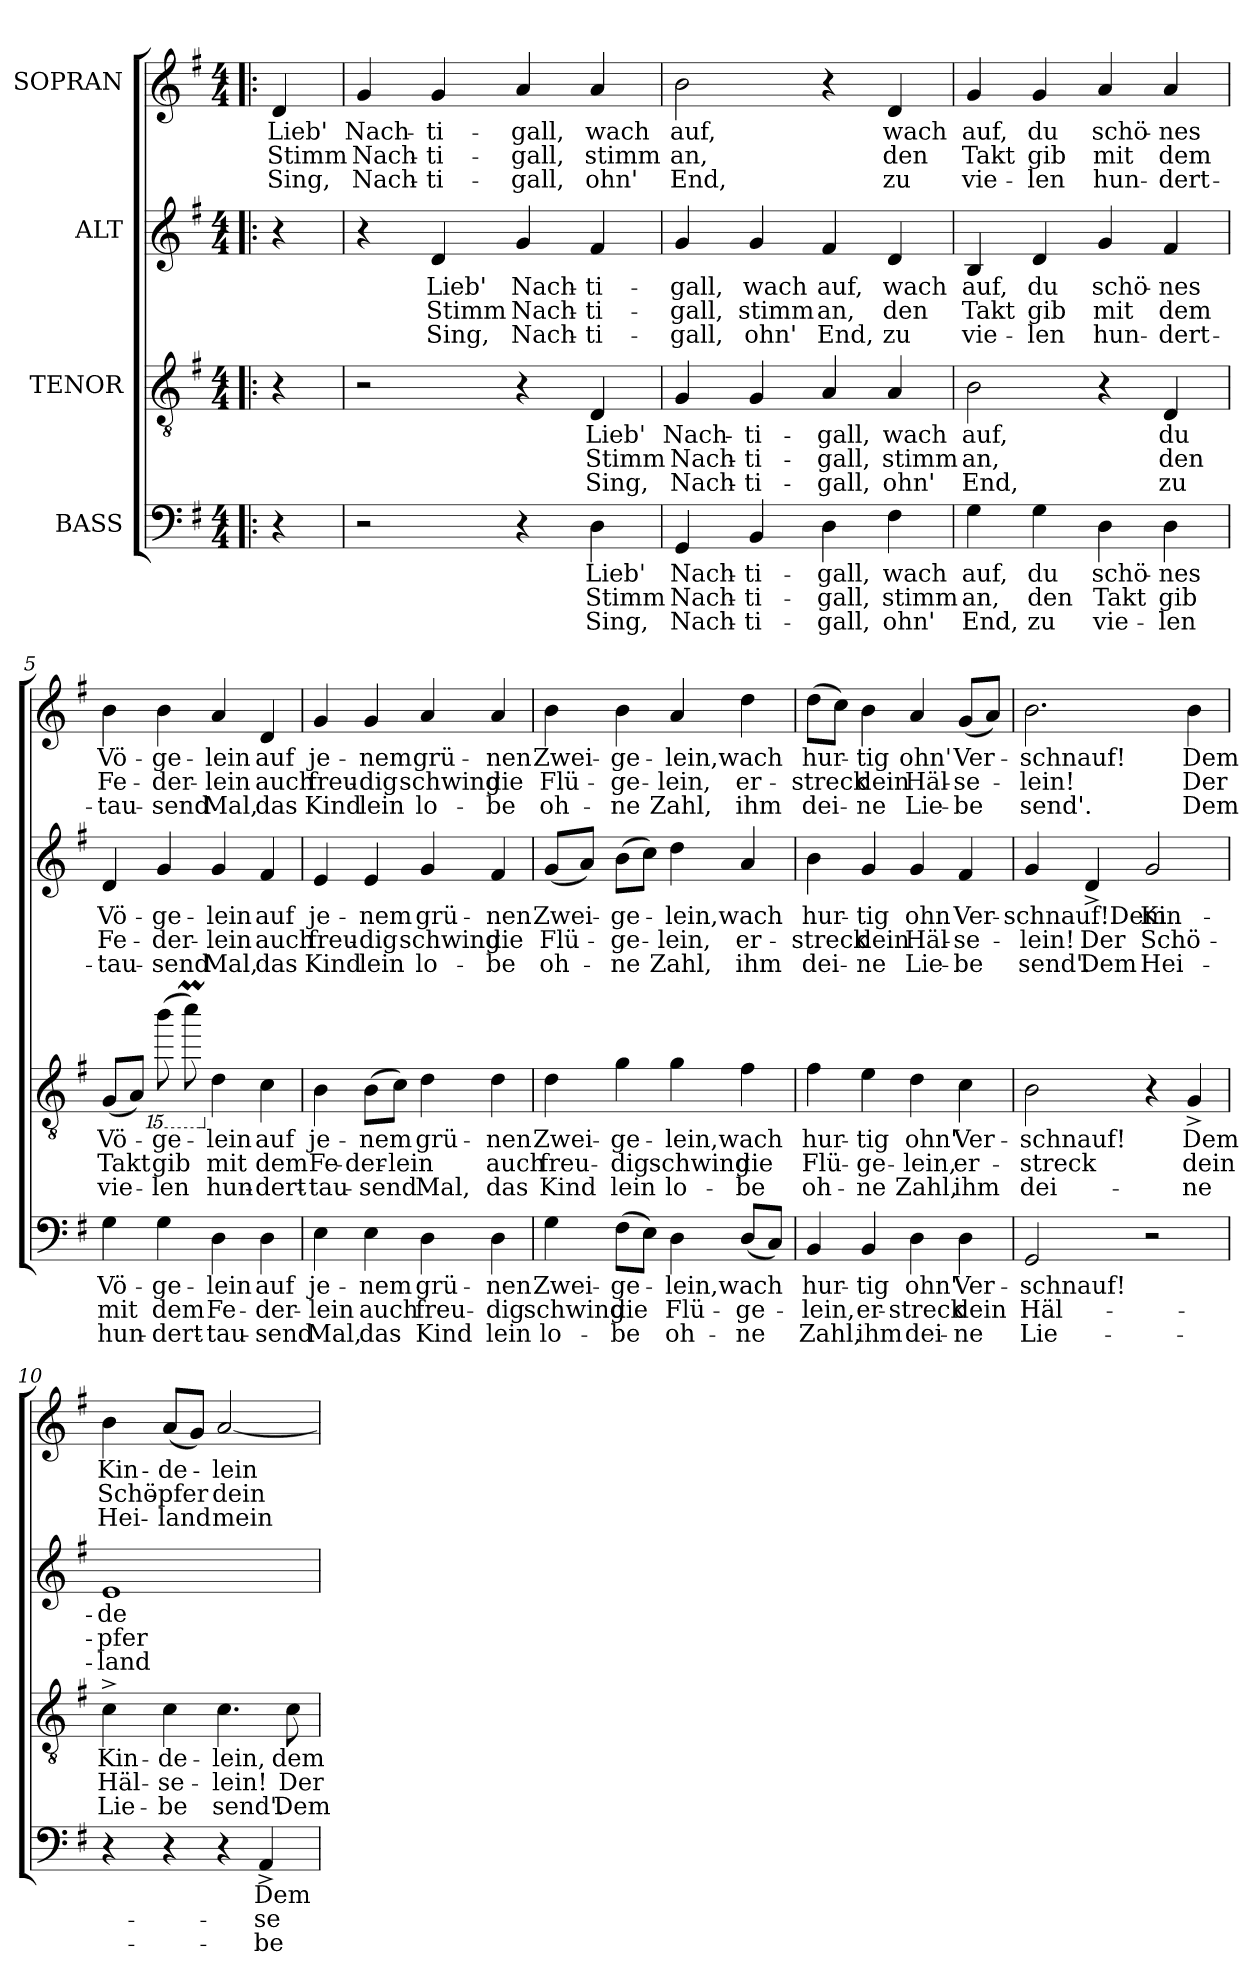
**kern	**text	**text	**text	**kern	**text	**text	**text	**kern	**text	**text	**text	**kern	**text	**text	**text
*part4	*part4	*part4	*part4	*part3	*part3	*part3	*part3	*part2	*part2	*part2	*part2	*part1	*part1	*part1	*part1
*staff4	*staff4	*staff4	*staff4	*staff3	*staff3	*staff3	*staff3	*staff2	*staff2	*staff2	*staff2	*staff1	*staff1	*staff1	*staff1
*I"BASS	*	*	*	*I"TENOR	*	*	*	*I"ALT	*	*	*	*I"SOPRAN	*	*	*
*clefF4	*	*	*	*clefGv2	*	*	*	*clefG2	*	*	*	*clefG2	*	*	*
*k[f#]	*	*	*	*k[f#]	*	*	*	*k[f#]	*	*	*	*k[f#]	*	*	*
*G:	*	*	*	*G:	*	*	*	*G:	*	*	*	*G:	*	*	*
*M4/4	*	*	*	*M4/4	*	*	*	*M4/4	*	*	*	*M4/4	*	*	*
=1!|:	=1!|:	=1!|:	=1!|:	=1!|:	=1!|:	=1!|:	=1!|:	=1!|:	=1!|:	=1!|:	=1!|:	=1!|:	=1!|:	=1!|:	=1!|:
!	!	!	!	!	!	!	!	!	!	!	!	!	!LO:LY:b	!LO:LY:b	!LO:LY:b
4r	.	.	.	4r	.	.	.	4r	.	.	.	4d/	Lieb'	Stimm	Sing,
=2	=2	=2	=2	=2	=2	=2	=2	=2	=2	=2	=2	=2	=2	=2	=2
!	!	!	!	!	!	!	!	!	!	!	!	!	!LO:LY:b	!LO:LY:b	!LO:LY:b
2r	.	.	.	2r	.	.	.	4r	.	.	.	4g/	Nach-	Nach-	Nach-
!	!	!	!	!	!	!	!	!	!LO:LY:b	!LO:LY:b	!LO:LY:b	!	!LO:LY:b	!LO:LY:b	!LO:LY:b
.	.	.	.	.	.	.	.	4d/	Lieb'	Stimm	Sing,	4g/	-ti-	-ti-	-ti-
!	!	!	!	!	!	!	!	!	!LO:LY:b	!LO:LY:b	!LO:LY:b	!	!LO:LY:b	!LO:LY:b	!LO:LY:b
4r	.	.	.	4r	.	.	.	4g/	Nach-	Nach-	Nach-	4a/	-gall,	-gall,	-gall,
!	!LO:LY:b	!LO:LY:b	!LO:LY:b	!	!LO:LY:b	!LO:LY:b	!LO:LY:b	!	!LO:LY:b	!LO:LY:b	!LO:LY:b	!	!LO:LY:b	!LO:LY:b	!LO:LY:b
4D\	Lieb'	Stimm	Sing,	4D/	Lieb'	Stimm	Sing,	4f#/	-ti-	-ti-	-ti-	4a/	wach	stimm	ohn'
=3	=3	=3	=3	=3	=3	=3	=3	=3	=3	=3	=3	=3	=3	=3	=3
!	!LO:LY:b	!LO:LY:b	!LO:LY:b	!	!LO:LY:b	!LO:LY:b	!LO:LY:b	!	!LO:LY:b	!LO:LY:b	!LO:LY:b	!	!LO:LY:b	!LO:LY:b	!LO:LY:b
4GG/	Nach-	Nach-	Nach-	4G/	Nach-	Nach-	Nach-	4g/	-gall,	-gall,	-gall,	2b\	auf,	an,	End,
!	!LO:LY:b	!LO:LY:b	!LO:LY:b	!	!LO:LY:b	!LO:LY:b	!LO:LY:b	!	!LO:LY:b	!LO:LY:b	!LO:LY:b	!	!	!	!
4BB/	-ti-	-ti-	-ti-	4G/	-ti-	-ti-	-ti-	4g/	wach	stimm	ohn'	.	.	.	.
!	!LO:LY:b	!LO:LY:b	!LO:LY:b	!	!LO:LY:b	!LO:LY:b	!LO:LY:b	!	!LO:LY:b	!LO:LY:b	!LO:LY:b	!	!	!	!
4D\	-gall,	-gall,	-gall,	4A/	-gall,	-gall,	-gall,	4f#/	auf,	an,	End,	4r	.	.	.
!	!LO:LY:b	!LO:LY:b	!LO:LY:b	!	!LO:LY:b	!LO:LY:b	!LO:LY:b	!	!LO:LY:b	!LO:LY:b	!LO:LY:b	!	!LO:LY:b	!LO:LY:b	!LO:LY:b
4F#\	wach	stimm	ohn'	4A/	wach	stimm	ohn'	4d/	wach	den	zu	4d/	wach	den	zu
=4	=4	=4	=4	=4	=4	=4	=4	=4	=4	=4	=4	=4	=4	=4	=4
!	!LO:LY:b	!LO:LY:b	!LO:LY:b	!	!LO:LY:b	!LO:LY:b	!LO:LY:b	!	!LO:LY:b	!LO:LY:b	!LO:LY:b	!	!LO:LY:b	!LO:LY:b	!LO:LY:b
4G\	auf,	an,	End,	2B\	auf,	an,	End,	4B/	auf,	Takt	vie-	4g/	auf,	Takt	vie-
!	!LO:LY:b	!LO:LY:b	!LO:LY:b	!	!	!	!	!	!LO:LY:b	!LO:LY:b	!LO:LY:b	!	!LO:LY:b	!LO:LY:b	!LO:LY:b
4G\	du	den	zu	.	.	.	.	4d/	du	gib	-len	4g/	du	gib	-len
!	!LO:LY:b	!LO:LY:b	!LO:LY:b	!	!	!	!	!	!LO:LY:b	!LO:LY:b	!LO:LY:b	!	!LO:LY:b	!LO:LY:b	!LO:LY:b
4D\	schö-	Takt	vie-	4r	.	.	.	4g/	schö-	mit	hun-	4a/	schö-	mit	hun-
!	!LO:LY:b	!LO:LY:b	!LO:LY:b	!	!LO:LY:b	!LO:LY:b	!LO:LY:b	!	!LO:LY:b	!LO:LY:b	!LO:LY:b	!	!LO:LY:b	!LO:LY:b	!LO:LY:b
4D\	-nes	gib	-len	4D/	du	den	zu	4f#/	-nes	dem	-dert-	4a/	-nes	dem	-dert-
!!LO:LB:g=z
=5	=5	=5	=5	=5	=5	=5	=5	=5	=5	=5	=5	=5	=5	=5	=5
!	!LO:LY:b	!LO:LY:b	!LO:LY:b	!	!LO:LY:b	!LO:LY:b	!LO:LY:b	!	!LO:LY:b	!LO:LY:b	!LO:LY:b	!	!LO:LY:b	!LO:LY:b	!LO:LY:b
4G\	Vö-	mit	hun-	(<8G/L	Vö-	Takt	vie-	4d/	Vö-	Fe-	-tau-	4b\	Vö-	Fe-	-tau-
.	.	.	.	8A/J)	.	.	.	.	.	.	.	.	.	.	.
!	!LO:LY:b	!LO:LY:b	!LO:LY:b	!	!	!	!	!	!	!	!	!	!	!	!
*	*	*	*	*15ba	*	*	*	*	*	*	*	*	*	*	*
!	!	!	!	!	!LO:LY:b	!LO:LY:b	!LO:LY:b	!	!LO:LY:b	!LO:LY:b	!LO:LY:b	!	!LO:LY:b	!LO:LY:b	!LO:LY:b
4G\	-ge-	dem	-dert-	(>8B\	-ge-	gib	-len	4g/	-ge-	-der-	-send	4b\	-ge-	-der-	-send
.	.	.	.	8cM\)	.	.	.	.	.	.	.	.	.	.	.
!	!LO:LY:b	!LO:LY:b	!LO:LY:b	!	!	!	!	!	!	!	!	!	!	!	!
*	*	*	*	*X15ba	*	*	*	*	*	*	*	*	*	*	*
!	!	!	!	!	!LO:LY:b	!LO:LY:b	!LO:LY:b	!	!LO:LY:b	!LO:LY:b	!LO:LY:b	!	!LO:LY:b	!LO:LY:b	!LO:LY:b
4D\	-lein	Fe-	-tau-	4d\	lein	mit	hun-	4g/	-lein	-lein	Mal,	4a/	-lein	-lein	Mal,
!	!LO:LY:b	!LO:LY:b	!LO:LY:b	!	!LO:LY:b	!LO:LY:b	!LO:LY:b	!	!LO:LY:b	!LO:LY:b	!LO:LY:b	!	!LO:LY:b	!LO:LY:b	!LO:LY:b
4D\	auf	-der-	-send	4c\	auf	dem	-dert-	4f#/	auf	auch	das	4d/	auf	auch	das
=6	=6	=6	=6	=6	=6	=6	=6	=6	=6	=6	=6	=6	=6	=6	=6
!	!LO:LY:b	!LO:LY:b	!LO:LY:b	!	!LO:LY:b	!LO:LY:b	!LO:LY:b	!	!LO:LY:b	!LO:LY:b	!LO:LY:b	!	!LO:LY:b	!LO:LY:b	!LO:LY:b
4E\	je-	-lein	Mal,	4B\	je-	Fe-	-tau-	4e/	je-	freu-	Kind	4g/	je-	freu-	Kind
!	!LO:LY:b	!LO:LY:b	!LO:LY:b	!	!LO:LY:b	!LO:LY:b	!LO:LY:b	!	!LO:LY:b	!LO:LY:b	!LO:LY:b	!	!LO:LY:b	!LO:LY:b	!LO:LY:b
4E\	-nem	auch	das	(>8B\L	-nem	-der-	-send	4e/	-nem	-dig	lein	4g/	-nem	-dig	lein
!	!	!	!	!	!	!LO:LY:b	!	!	!	!	!	!	!	!	!
.	.	.	.	8c\J)	.	-lein	.	.	.	.	.	.	.	.	.
!	!LO:LY:b	!LO:LY:b	!LO:LY:b	!	!LO:LY:b	!	!LO:LY:b	!	!LO:LY:b	!LO:LY:b	!LO:LY:b	!	!LO:LY:b	!LO:LY:b	!LO:LY:b
4D\	grü-	freu-	Kind	4d\	grü-	.	Mal,	4g/	grü-	schwing	lo-	4a/	grü-	schwing	lo-
!	!LO:LY:b	!LO:LY:b	!LO:LY:b	!	!LO:LY:b	!LO:LY:b	!LO:LY:b	!	!LO:LY:b	!LO:LY:b	!LO:LY:b	!	!LO:LY:b	!LO:LY:b	!LO:LY:b
4D\	-nen	-dig	lein	4d\	-nen	auch	das	4f#/	-nen	die	-be	4a/	-nen	die	-be
=7	=7	=7	=7	=7	=7	=7	=7	=7	=7	=7	=7	=7	=7	=7	=7
!	!LO:LY:b	!LO:LY:b	!LO:LY:b	!	!LO:LY:b	!LO:LY:b	!LO:LY:b	!	!LO:LY:b	!LO:LY:b	!LO:LY:b	!	!LO:LY:b	!LO:LY:b	!LO:LY:b
4G\	Zwei-	schwing	lo-	4d\	Zwei-	freu-	Kind	(<8g/L	Zwei-	Flü-	oh-	4b\	Zwei-	Flü-	oh-
.	.	.	.	.	.	.	.	8a/J)	.	.	.	.	.	.	.
!	!LO:LY:b	!LO:LY:b	!LO:LY:b	!	!LO:LY:b	!LO:LY:b	!LO:LY:b	!	!LO:LY:b	!LO:LY:b	!LO:LY:b	!	!LO:LY:b	!LO:LY:b	!LO:LY:b
(>8F#\L	-ge-	die	-be	4g\	-ge-	-dig	lein	(>8b\L	-ge-	-ge-	-ne	4b\	-ge-	-ge-	-ne
8E\J)	.	.	.	.	.	.	.	8cc\J)	.	.	.	.	.	.	.
!	!LO:LY:b	!LO:LY:b	!LO:LY:b	!	!LO:LY:b	!LO:LY:b	!LO:LY:b	!	!LO:LY:b	!LO:LY:b	!LO:LY:b	!	!LO:LY:b	!LO:LY:b	!LO:LY:b
4D\	-lein,wach	Flü-	oh-	4g\	-lein,wach	schwing	lo-	4dd\	-lein,wach	-lein,	Zahl,	4a/	-lein,wach	-lein,	Zahl,
!	!	!LO:LY:b	!LO:LY:b	!	!	!LO:LY:b	!LO:LY:b	!	!	!LO:LY:b	!LO:LY:b	!	!	!LO:LY:b	!LO:LY:b
(<8D/L	.	-ge-	-ne	4f#\	.	die	-be	4a/	.	er-	ihm	4dd\	.	er-	ihm
8C/J)	.	.	.	.	.	.	.	.	.	.	.	.	.	.	.
=8	=8	=8	=8	=8	=8	=8	=8	=8	=8	=8	=8	=8	=8	=8	=8
!	!LO:LY:b	!LO:LY:b	!LO:LY:b	!	!LO:LY:b	!LO:LY:b	!LO:LY:b	!	!LO:LY:b	!LO:LY:b	!LO:LY:b	!	!LO:LY:b	!LO:LY:b	!LO:LY:b
4BB/	hur-	-lein,	Zahl,	4f#\	hur-	Flü-	oh-	4b\	hur-	-streck	dei-	(>8dd\L	hur-	-streck	dei-
.	.	.	.	.	.	.	.	.	.	.	.	8cc\J)	.	.	.
!	!LO:LY:b	!LO:LY:b	!LO:LY:b	!	!LO:LY:b	!LO:LY:b	!LO:LY:b	!	!LO:LY:b	!LO:LY:b	!LO:LY:b	!	!LO:LY:b	!LO:LY:b	!LO:LY:b
4BB/	-tig	er-	ihm	4e\	-tig	-ge-	-ne	4g/	-tig	dein	-ne	4b\	-tig	dein	-ne
!	!LO:LY:b	!LO:LY:b	!LO:LY:b	!	!LO:LY:b	!LO:LY:b	!LO:LY:b	!	!LO:LY:b	!LO:LY:b	!LO:LY:b	!	!LO:LY:b	!LO:LY:b	!LO:LY:b
4D\	ohn'	-streck	dei-	4d\	ohn'	-lein,	Zahl,	4g/	ohn	Häl-	Lie-	4a/	ohn'	Häl-	Lie-
!	!LO:LY:b	!LO:LY:b	!LO:LY:b	!	!LO:LY:b	!LO:LY:b	!LO:LY:b	!	!LO:LY:b	!LO:LY:b	!LO:LY:b	!	!LO:LY:b	!LO:LY:b	!LO:LY:b
4D\	Ver-	dein	-ne	4c\	Ver-	er-	ihm	4f#/	Ver-	-se-	-be	(<8g/L	Ver-	-se-	-be
.	.	.	.	.	.	.	.	.	.	.	.	8a/J)	.	.	.
!!LO:PB:g=z
=9	=9	=9	=9	=9	=9	=9	=9	=9	=9	=9	=9	=9	=9	=9	=9
!	!LO:LY:b	!LO:LY:b	!LO:LY:b	!	!LO:LY:b	!LO:LY:b	!LO:LY:b	!	!LO:LY:b	!LO:LY:b	!LO:LY:b	!	!LO:LY:b	!LO:LY:b	!LO:LY:b
2GG/	-schnauf!	Häl-	Lie-	2B\	-schnauf!	-streck	dei-	4g/	-schnauf!Dem	-lein!	send'.	2.b\	-schnauf!	-lein!	send'.
!	!	!	!	!	!	!	!	!	!	!LO:LY:b	!LO:LY:b	!	!	!	!
.	.	.	.	.	.	.	.	4d^</	.	Der	Dem	.	.	.	.
!	!	!	!	!	!	!	!	!	!LO:LY:b	!LO:LY:b	!LO:LY:b	!	!	!	!
2r	.	.	.	4r	.	.	.	2g/	Kin-	Schö-	Hei-	.	.	.	.
!	!	!	!	!	!LO:LY:b	!LO:LY:b	!LO:LY:b	!	!	!	!	!	!LO:LY:b	!LO:LY:b	!LO:LY:b
.	.	.	.	4G^</	Dem	dein	-ne	.	.	.	.	4b\	Dem	Der	Dem
=10	=10	=10	=10	=10	=10	=10	=10	=10	=10	=10	=10	=10	=10	=10	=10
!	!	!	!	!	!LO:LY:b	!LO:LY:b	!LO:LY:b	!	!LO:LY:b	!LO:LY:b	!LO:LY:b	!	!LO:LY:b	!LO:LY:b	!LO:LY:b
4r	.	.	.	4c^>\	Kin-	Häl-	Lie-	1e	-de-	-pfer	-land	4b\	Kin-	Schö-	Hei-
!	!	!	!	!	!LO:LY:b	!LO:LY:b	!LO:LY:b	!	!	!	!	!	!LO:LY:b	!LO:LY:b	!LO:LY:b
4r	.	.	.	4c\	-de-	-se-	-be	.	.	.	.	(<8a/L	-de-	-pfer	-land
.	.	.	.	.	.	.	.	.	.	.	.	8g/J)	.	.	.
!	!	!	!	!	!LO:LY:b	!LO:LY:b	!LO:LY:b	!	!	!	!	!	!LO:LY:b	!LO:LY:b	!LO:LY:b
4r	.	.	.	4.c\	-lein,	-lein!	send'.	.	.	.	.	[<2a/	-lein	dein	mein
!	!LO:LY:b	!LO:LY:b	!LO:LY:b	!	!	!	!	!	!	!	!	!	!	!	!
4AA^</	Dem	-se-	-be	.	.	.	.	.	.	.	.	.	.	.	.
!	!	!	!	!	!LO:LY:b	!LO:LY:b	!LO:LY:b	!	!	!	!	!	!	!	!
.	.	.	.	8c\	dem	Der	Dem	.	.	.	.	.	.	.	.
=	=	=	=	=	=	=	=	=	=	=	=	=	=	=	=
*-	*-	*-	*-	*-	*-	*-	*-	*-	*-	*-	*-	*-	*-	*-	*-
